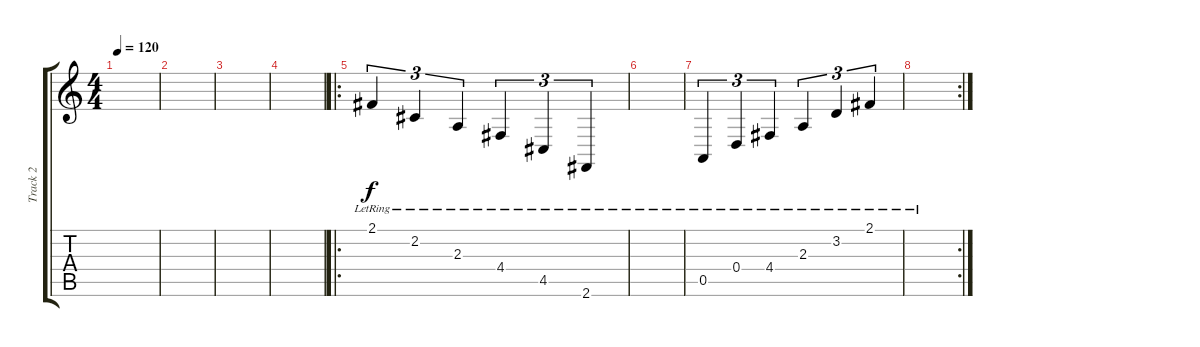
\track ("Track 2" "Track 2") {instrument orchestralharp}
\staff {score tabs}
\tuning (E4 B3 G3 D3 A2 E2) {hide}
\ts (4 4)
\tempo 120
\clef g2
\ks c
|
|
|
|
\ro
2.1{lr}.4{tu (3 2)} 2.2{lr}.4{tu (3 2)} 2.3{lr}.4{tu (3 2)} 4.4{lr}.4{tu (3 2)} 4.5{lr}.4{tu (3 2)} 2.6{lr}.4{tu (3 2)} |
|
0.5{lr}.4{tu (3 2)} 0.4{lr}.4{tu (3 2)} 4.4{lr}.4{tu (3 2)} 2.3{lr}.4{tu (3 2)} 3.2{lr}.4{tu (3 2)} 2.1{lr}.4{tu (3 2)} |
\rc 2
